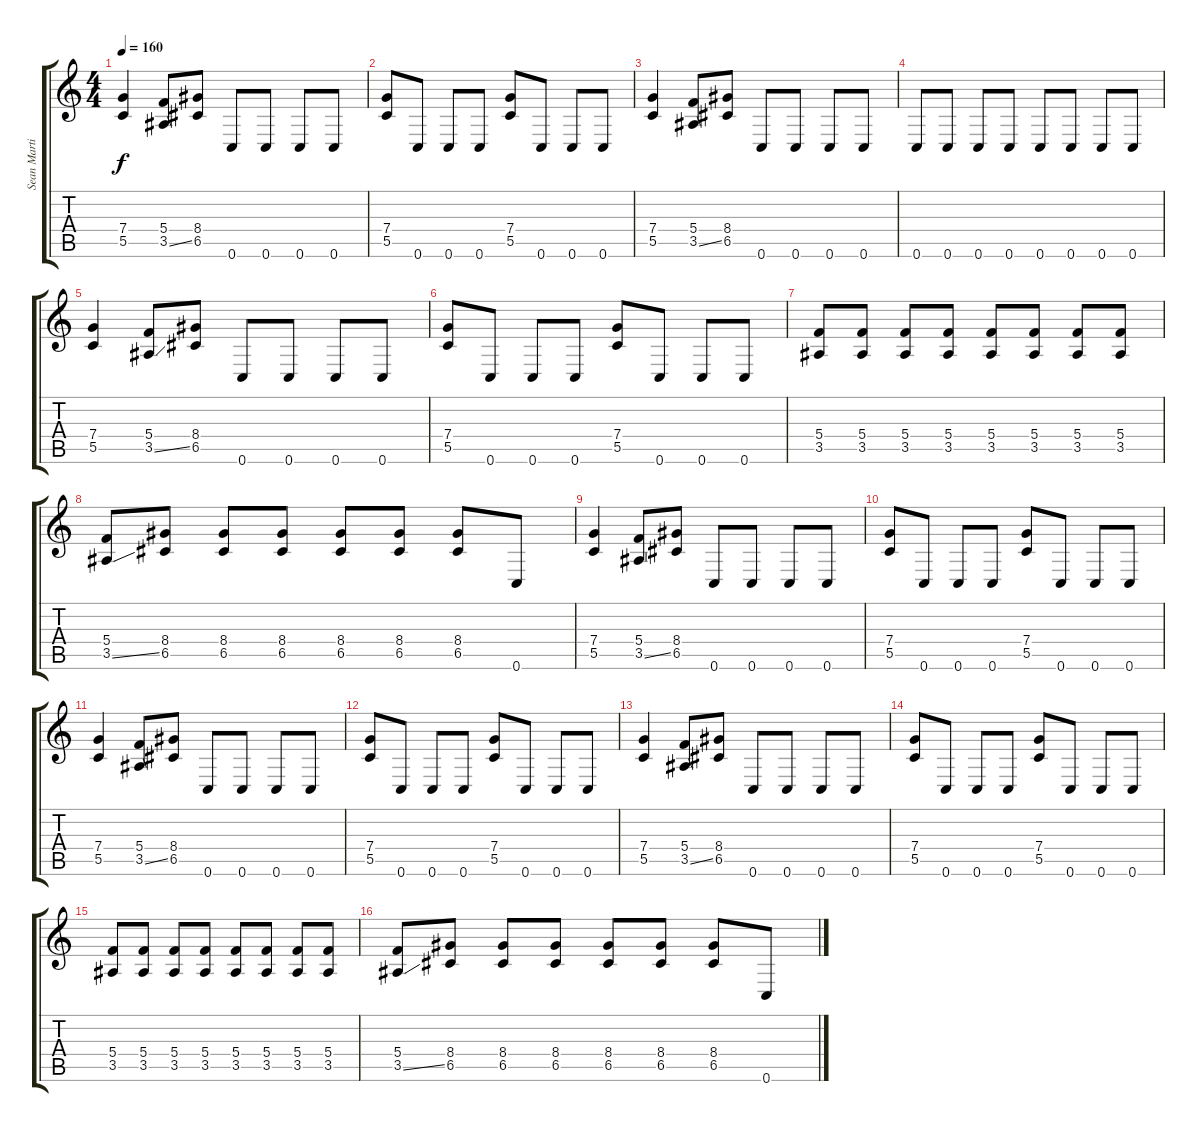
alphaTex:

\track ("Sean Martin" "Sean Marti") {instrument overdrivenguitar}
\staff {score tabs}
\tuning (D4 A3 F3 C3 G2 C2) {hide}
\ts (4 4)
\tempo 160
\clef g2
\ks c
(7.4 5.5).4{dy f} (5.4 3.5{ss}).8 (8.4 6.5).8 0.6.8 0.6.8 0.6.8 0.6.8 |
(7.4 5.5).8 0.6.8 0.6.8 0.6.8 (7.4 5.5).8 0.6.8 0.6.8 0.6.8 |
(7.4 5.5).4 (5.4 3.5{ss}).8 (8.4 6.5).8 0.6.8 0.6.8 0.6.8 0.6.8 |
0.6.8 0.6.8 0.6.8 0.6.8 0.6.8 0.6.8 0.6.8 0.6.8 |
(7.4 5.5).4 (5.4 3.5{ss}).8 (8.4 6.5).8 0.6.8 0.6.8 0.6.8 0.6.8 |
(7.4 5.5).8 0.6.8 0.6.8 0.6.8 (7.4 5.5).8 0.6.8 0.6.8 0.6.8 |
(5.4 3.5).8 (5.4 3.5).8 (5.4 3.5).8 (5.4 3.5).8 (5.4 3.5).8 (5.4 3.5).8 (5.4 3.5).8 (5.4 3.5).8 |
(5.4 3.5{ss}).8 (8.4 6.5).8 (8.4 6.5).8 (8.4 6.5).8 (8.4 6.5).8 (8.4 6.5).8 (8.4 6.5).8 0.6.8 |
(7.4 5.5).4 (5.4 3.5{ss}).8 (8.4 6.5).8 0.6.8 0.6.8 0.6.8 0.6.8 |
(7.4 5.5).8 0.6.8 0.6.8 0.6.8 (7.4 5.5).8 0.6.8 0.6.8 0.6.8 |
(7.4 5.5).4 (5.4 3.5{ss}).8 (8.4 6.5).8 0.6.8 0.6.8 0.6.8 0.6.8 |
(7.4 5.5).8 0.6.8 0.6.8 0.6.8 (7.4 5.5).8 0.6.8 0.6.8 0.6.8 |
(7.4 5.5).4 (5.4 3.5{ss}).8 (8.4 6.5).8 0.6.8 0.6.8 0.6.8 0.6.8 |
(7.4 5.5).8 0.6.8 0.6.8 0.6.8 (7.4 5.5).8 0.6.8 0.6.8 0.6.8 |
(5.4 3.5).8 (5.4 3.5).8 (5.4 3.5).8 (5.4 3.5).8 (5.4 3.5).8 (5.4 3.5).8 (5.4 3.5).8 (5.4 3.5).8 |
(5.4 3.5{ss}).8 (8.4 6.5).8 (8.4 6.5).8 (8.4 6.5).8 (8.4 6.5).8 (8.4 6.5).8 (8.4 6.5).8 0.6.8
